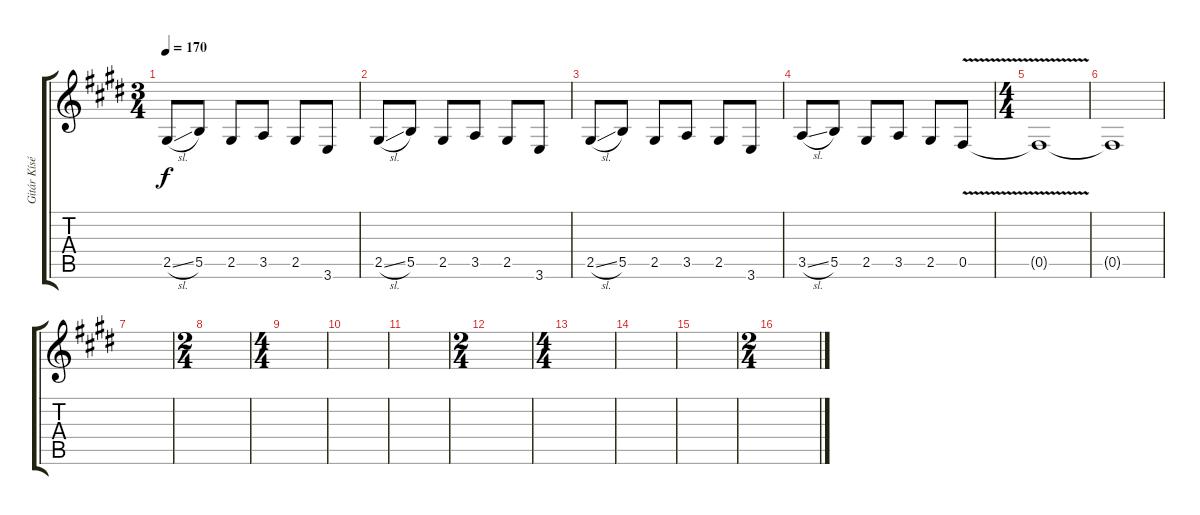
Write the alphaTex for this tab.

\track ("Gitár Kíséret 2" "Gitár Kísé") {instrument distortionguitar}
\staff {score tabs}
\tuning (Db4 Ab3 E3 B2 Gb2 Db2) {hide}
\ts (3 4)
\tempo 170
\clef g2
\ks c#minor
2.5{sl}.8{dy f} 5.5.8 2.5.8 3.5.8 2.5.8 3.6.8 |
2.5{sl}.8 5.5.8 2.5.8 3.5.8 2.5.8 3.6.8 |
2.5{sl}.8 5.5.8 2.5.8 3.5.8 2.5.8 3.6.8 |
3.5{sl}.8 5.5.8 2.5.8 3.5.8 2.5.8 0.5{v}.8 |
\ts (4 4)
0.5{t}.1 |
0.5{t}.1 |
|
\ts (2 4)
|
\ts (4 4)
|
|
|
\ts (2 4)
|
\ts (4 4)
|
|
|
\ts (2 4)
